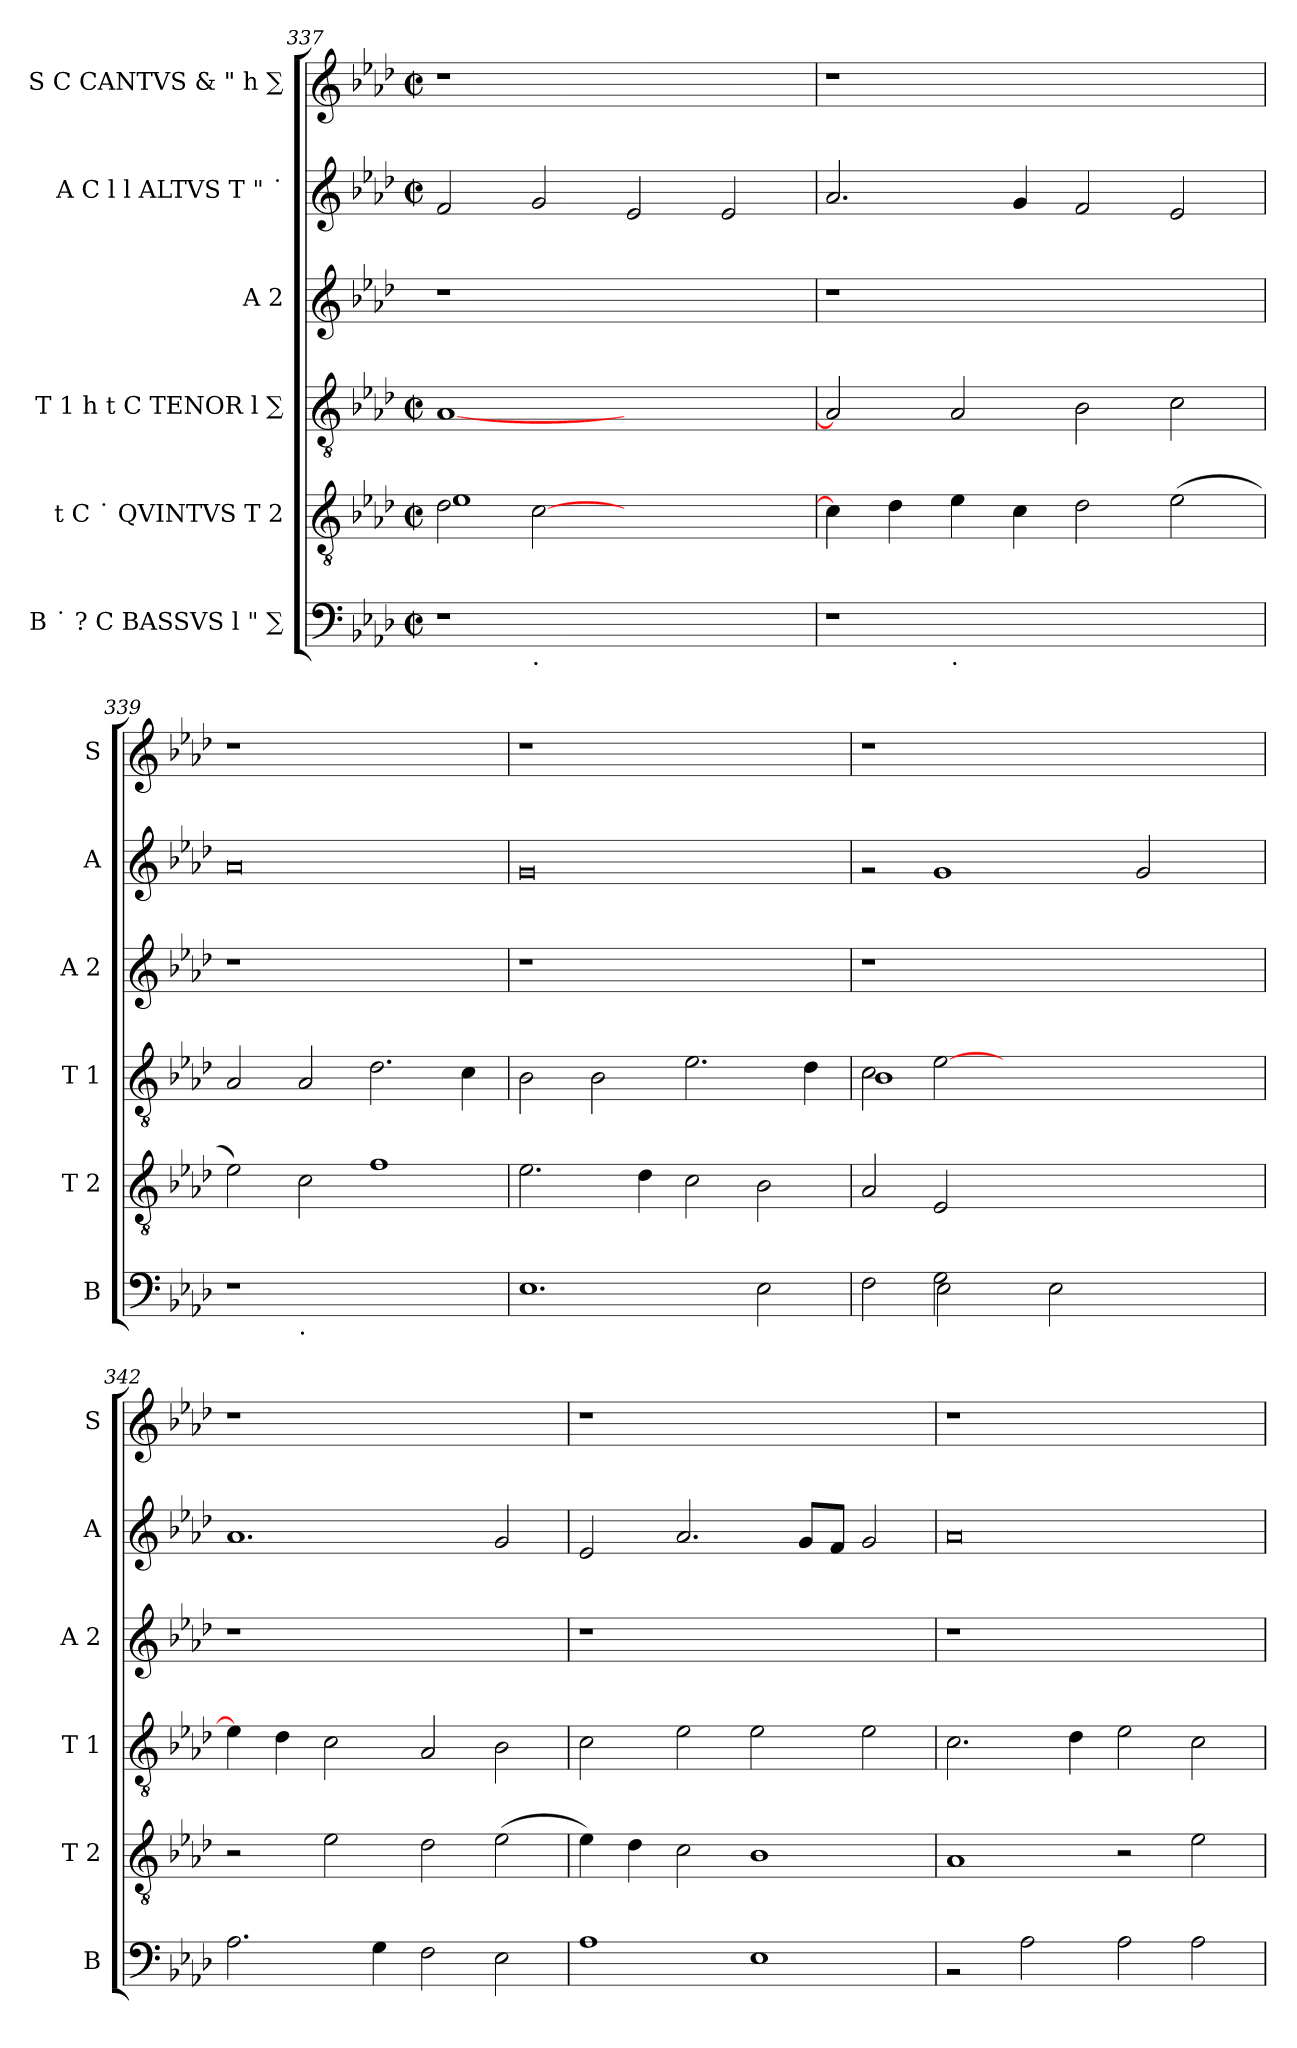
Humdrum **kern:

**kern	**kern	**kern	**kern	**kern	**kern
*part6	*part5	*part4	*part3	*part2	*part1
*staff6	*staff5	*staff4	*staff3	*staff2	*staff1
*I"B ˙ ? C BASSVS l " ∑	*I"t C ˙ QVINTVS T 2	*I"T 1 h t C TENOR l ∑	*I"A 2	*I"A C l l ALTVS T " ˙	*I"S C CANTVS & " h ∑
*I'B	*I'T 2	*I'T 1	*I'A 2	*I'A	*I'S
*clefF4	*clefGv2	*clefGv2	*clefG2	*clefG2	*clefG2
*k[b-e-a-d-]	*k[b-e-a-d-]	*k[b-e-a-d-]	*k[b-e-a-d-]	*k[b-e-a-d-]	*k[b-e-a-d-]
*A-:	*A-:	*A-:	*A-:	*A-:	*A-:
*M2/2	*M2/2	*M2/2	*	*M2/2	*M2/2
*met(c|)	*met(c|)	*met(c|)	*	*met(c|)	*met(c|)
=337	=337	=337	=337	=337	=337
*^	*^	*	*	*	*
1r	2ryy	2d-\	1e-	[<1A-	1r	2f/	1r
!	!LO:TX:b:t=.	!	!	!	!	!	!
.	1.ryy	[>2c\	.	.	.	2g/	.
1ryy	.	1ryy	1ryy	1ryy	1ryy	2e-/	1ryy
.	.	.	.	.	.	2e-/	.
*	*	*v	*v	*	*	*	*
=338	=338	=338	=338	=338	=338	=338
1r	2ryy	4c\]	2A-/]	1r	2.a-/	1r
.	.	4d-\	.	.	.	.
!	!LO:TX:b:t=.	!	!	!	!	!
.	1.ryy	4e-\	2A-/	.	.	.
.	.	4c\	.	.	4g/	.
1ryy	.	2d-\	2B-\	1ryy	2f/	1ryy
.	.	(>2e-\	2c\	.	2e-/	.
=339	=339	=339	=339	=339	=339	=339
1r	2ryy	2e-\)	2A-/	1r	0a-	1r
!	!LO:TX:b:t=.	!	!	!	!	!
.	1.ryy	2c\	2A-/	.	.	.
1ryy	.	1f	2.d-\	1ryy	.	1ryy
.	.	.	4c\	.	.	.
*v	*v	*	*	*	*	*
!!LO:LB:g=z
=340	=340	=340	=340	=340	=340
1.E-	2.e-\	2B-\	1r	0g	1r
.	.	2B-\	.	.	.
.	4d-\	.	.	.	.
.	2c\	2.e-\	1ryy	.	1ryy
2E-\	2B-\	.	.	.	.
.	.	4d-\	.	.	.
=341	=341	=341	=341	=341	=341
*^	*	*^	*	*	*
2F\	2ryy	2A-/	2c\	1B-	1r	2rg	1r
2G\	2E-\	2E-/	[>2e-\	.	.	1g	.
8ryy	4ryy	1ryy	1ryy	1ryy	1ryy	.	1ryy
32ryy	.	.	.	.	.	.	.
2E-\	.	.	.	.	.	.	.
.	16.ryy	.	.	.	.	.	.
.	2ryy	.	.	.	.	.	.
.	.	.	.	.	.	2g/	.
4ryy	.	.	.	.	.	.	.
.	8ryy	.	.	.	.	.	.
16.ryy	.	.	.	.	.	.	.
.	32ryy	.	.	.	.	.	.
*v	*v	*	*v	*v	*	*	*
=342	=342	=342	=342	=342	=342
2.A-\	2r	4e-\]	1r	1.a-	1r
.	.	4d-\	.	.	.
.	2e-\	2c\	.	.	.
4G\	.	.	.	.	.
2F\	2d-\	2A-/	1ryy	.	1ryy
2E-\	(>2e-\	2B-\	.	2g/	.
=343	=343	=343	=343	=343	=343
1A-	4e-\)	2c\	1r	2e-/	1r
.	4d-\	.	.	.	.
.	2c\	2e-\	.	2.a-/	.
1E-	1B-	2e-\	1ryy	.	1ryy
.	.	.	.	8g/L	.
.	.	.	.	8f/J	.
.	.	2e-\	.	2g/	.
=344	=344	=344	=344	=344	=344
2rBB	1A-	2.c\	1r	0a-	1r
2A-\	.	.	.	.	.
.	.	4d-\	.	.	.
2A-\	2r	2e-\	1ryy	.	1ryy
2A-\	2e-\	2c\	.	.	.
=	=	=	=	=	=
*-	*-	*-	*-	*-	*-
